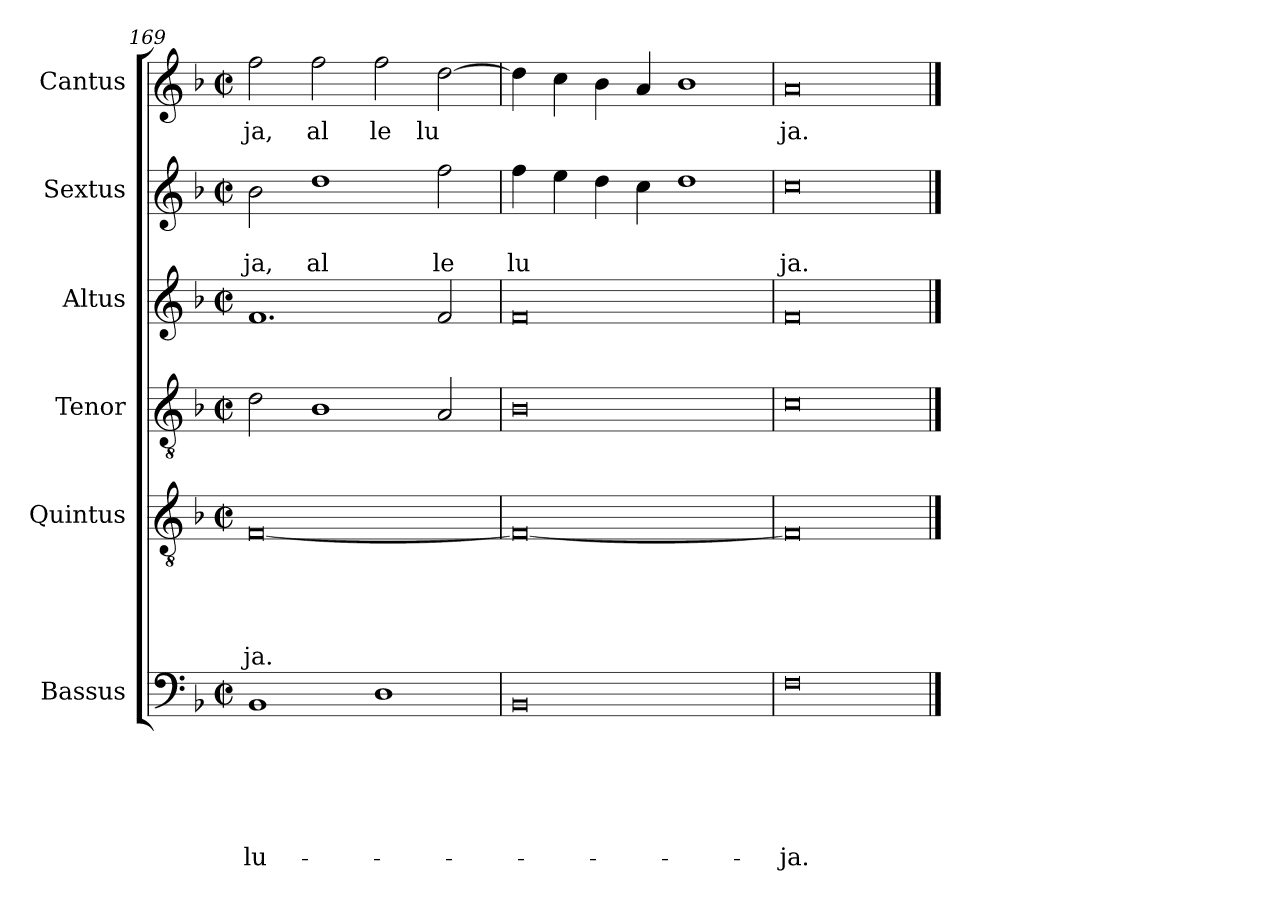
**kern	**text	**text	**text	**text	**text	**text	**kern	**text	**text	**text	**text	**text	**kern	**kern	**kern	**text	**text	**kern	**text
*part6	*part6	*part6	*part6	*part6	*part6	*part6	*part5	*part5	*part5	*part5	*part5	*part5	*part4	*part3	*part2	*part2	*part2	*part1	*part1
*staff6	*staff6	*staff6	*staff6	*staff6	*staff6	*staff6	*staff5	*staff5	*staff5	*staff5	*staff5	*staff5	*staff4	*staff3	*staff2	*staff2	*staff2	*staff1	*staff1
*I"Bassus	*	*	*	*	*	*	*I"Quintus	*	*	*	*	*	*I"Tenor	*I"Altus	*I"Sextus	*	*	*I"Cantus	*
*clefF4	*	*	*	*	*	*	*clefGv2	*	*	*	*	*	*clefGv2	*clefG2	*clefG2	*	*	*clefG2	*
*k[b-]	*	*	*	*	*	*	*k[b-]	*	*	*	*	*	*k[b-]	*k[b-]	*k[b-]	*	*	*k[b-]	*
*F:	*	*	*	*	*	*	*F:	*	*	*	*	*	*F:	*F:	*F:	*	*	*F:	*
*M2/2	*	*	*	*	*	*	*M2/2	*	*	*	*	*	*M2/2	*M2/2	*M2/2	*	*	*M2/2	*
*met(c|)	*	*	*	*	*	*	*met(c|)	*	*	*	*	*	*met(c|)	*met(c|)	*met(c|)	*	*	*met(c|)	*
=169	=169	=169	=169	=169	=169	=169	=169	=169	=169	=169	=169	=169	=169	=169	=169	=169	=169	=169	=169
!	!	!	!	!	!	!LO:LY:b	!	!	!	!	!	!LO:LY:b	!	!	!	!	!LO:LY:b	!	!LO:LY:b
1BB-	.	.	.	.	.	-lu-	[<0F	.	.	.	.	ja.	2d\	1.f	2b-\	.	ja,	2ff\	ja,
!	!	!	!	!	!	!	!	!	!	!	!	!	!	!	!	!	!LO:LY:b	!	!LO:LY:b
.	.	.	.	.	.	.	.	.	.	.	.	.	1B-	.	1dd	.	al	2ff\	al
!	!	!	!	!	!	!	!	!	!	!	!	!	!	!	!	!	!	!	!LO:LY:b
1D	.	.	.	.	.	.	.	.	.	.	.	.	.	.	.	.	.	2ff\	le
!	!	!	!	!	!	!	!	!	!	!	!	!	!	!	!	!	!LO:LY:b	!	!LO:LY:b
.	.	.	.	.	.	.	.	.	.	.	.	.	2A/	2f/	2ff\	.	le	[>2dd\	lu
=170	=170	=170	=170	=170	=170	=170	=170	=170	=170	=170	=170	=170	=170	=170	=170	=170	=170	=170	=170
!	!	!	!	!	!	!	!	!	!	!	!	!	!	!	!	!	!LO:LY:b	!	!
0BB-	.	.	.	.	.	.	0F_	.	.	.	.	.	0B-	0f	4ff\	.	lu	4dd\]	.
.	.	.	.	.	.	.	.	.	.	.	.	.	.	.	4ee\	.	.	4cc\	.
.	.	.	.	.	.	.	.	.	.	.	.	.	.	.	4dd\	.	.	4b-\	.
.	.	.	.	.	.	.	.	.	.	.	.	.	.	.	4cc\	.	.	4a/	.
.	.	.	.	.	.	.	.	.	.	.	.	.	.	.	1dd	.	.	1b-	.
=171	=171	=171	=171	=171	=171	=171	=171	=171	=171	=171	=171	=171	=171	=171	=171	=171	=171	=171	=171
!	!	!	!	!	!	!LO:LY:b	!	!	!	!	!	!	!	!	!	!	!LO:LY:b	!	!LO:LY:b
0F	.	.	.	.	.	-ja.	0F]	.	.	.	.	.	0c	0f	0cc	.	ja.	0a	ja.
==	==	==	==	==	==	==	==	==	==	==	==	==	==	==	==	==	==	==	==
*-	*-	*-	*-	*-	*-	*-	*-	*-	*-	*-	*-	*-	*-	*-	*-	*-	*-	*-	*-
